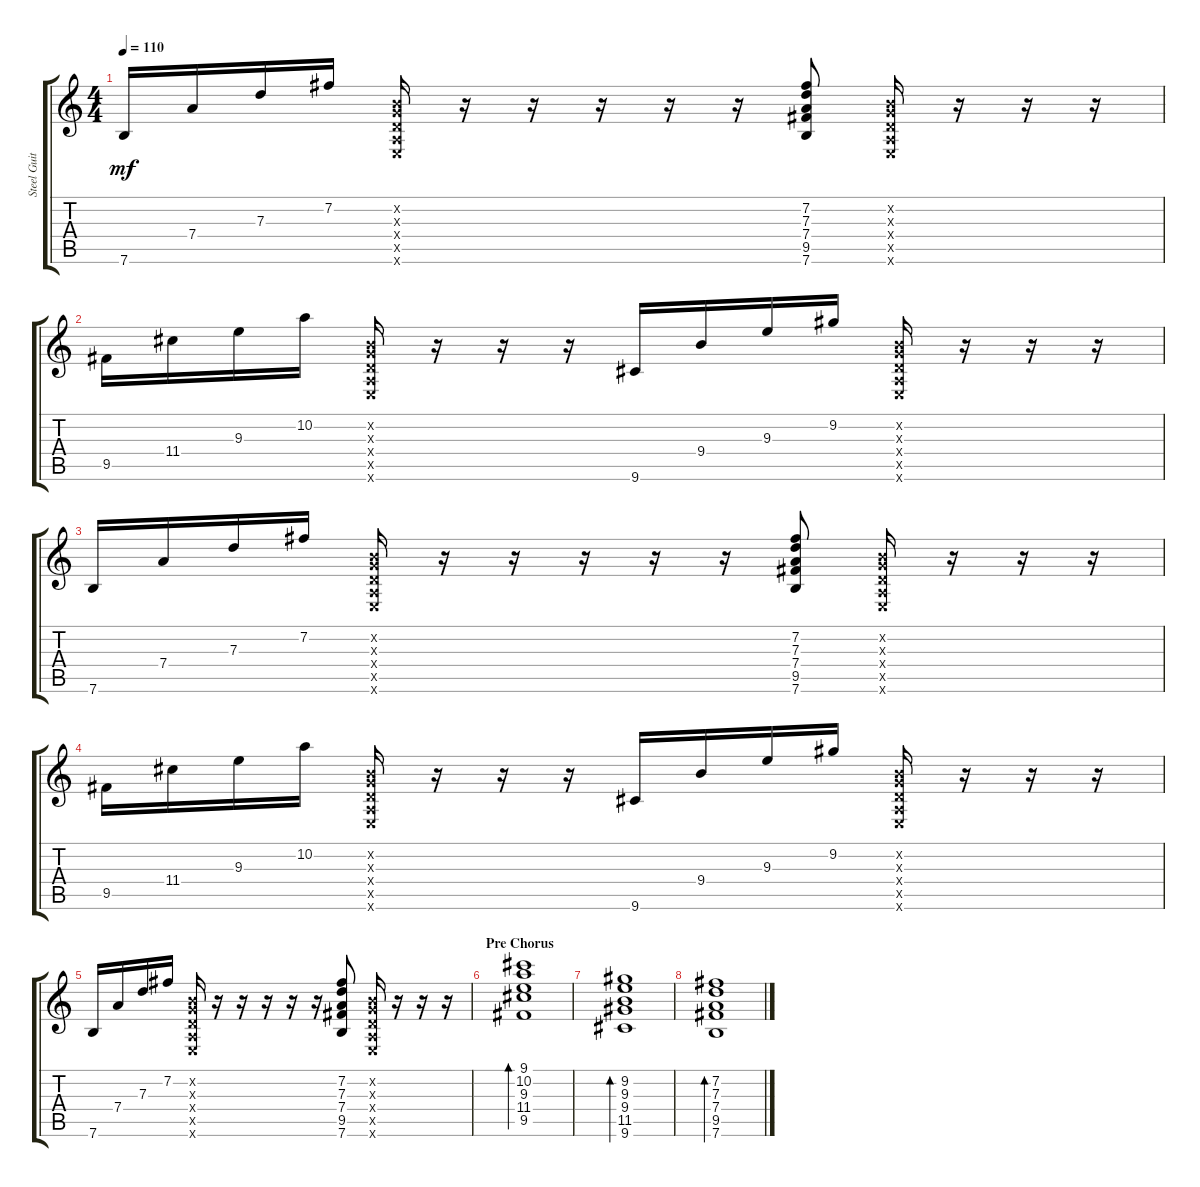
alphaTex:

\track ("Steel Guitar" "Steel Guit") {instrument acousticguitarsteel}
\staff {score tabs}
\tuning (E4 B3 G3 D3 A2 E2) {hide}
\ts (4 4)
\tempo 110
\clef g2
\ks c
7.6.16{dy mf} 7.4.16 7.3.16 7.2.16 (0.2{x} 0.3{x} 0.4{x} 0.5{x} 0.6{x}).16 r.16 r.16 r.16 r.16 r.16 (7.2 7.3 7.4 9.5 7.6).8 (0.2{x} 0.3{x} 0.4{x} 0.5{x} 0.6{x}).16 r.16 r.16 r.16 |
9.5.16 11.4.16 9.3.16 10.2.16 (0.2{x} 0.3{x} 0.4{x} 0.5{x} 0.6{x}).16 r.16 r.16 r.16 9.6.16 9.4.16 9.3.16 9.2.16 (0.2{x} 0.3{x} 0.4{x} 0.5{x} 0.6{x}).16 r.16 r.16 r.16 |
7.6.16 7.4.16 7.3.16 7.2.16 (0.2{x} 0.3{x} 0.4{x} 0.5{x} 0.6{x}).16 r.16 r.16 r.16 r.16 r.16 (7.2 7.3 7.4 9.5 7.6).8 (0.2{x} 0.3{x} 0.4{x} 0.5{x} 0.6{x}).16 r.16 r.16 r.16 |
9.5.16 11.4.16 9.3.16 10.2.16 (0.2{x} 0.3{x} 0.4{x} 0.5{x} 0.6{x}).16 r.16 r.16 r.16 9.6.16 9.4.16 9.3.16 9.2.16 (0.2{x} 0.3{x} 0.4{x} 0.5{x} 0.6{x}).16 r.16 r.16 r.16 |
7.6.16 7.4.16 7.3.16 7.2.16 (0.2{x} 0.3{x} 0.4{x} 0.5{x} 0.6{x}).16 r.16 r.16 r.16 r.16 r.16 (7.2 7.3 7.4 9.5 7.6).8 (0.2{x} 0.3{x} 0.4{x} 0.5{x} 0.6{x}).16 r.16 r.16 r.16 |
\section ("" "Pre Chorus")
(9.1 10.2 9.3 11.4 9.5).1{bd 30} |
(9.2 9.3 9.4 11.5 9.6).1{bd 30} |
(7.2 7.3 7.4 9.5 7.6).1{bd 30}
